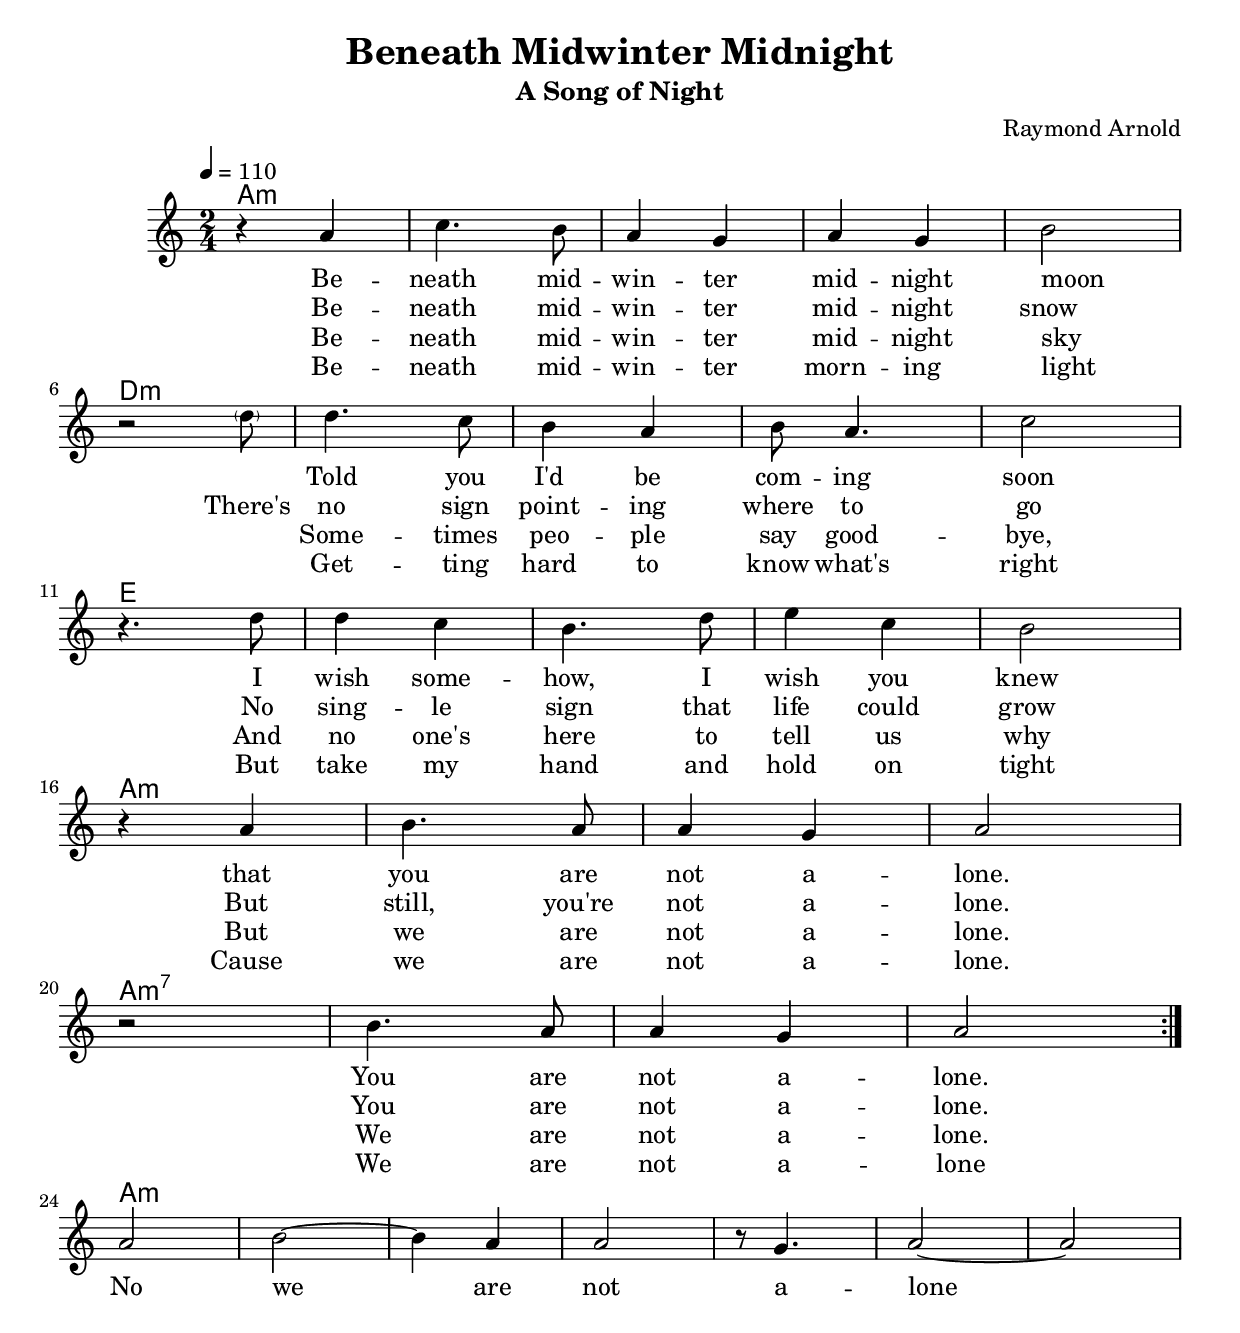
\version "2.18.2"

\header {
  title = "Beneath Midwinter Midnight"
  subtitle = "A Song of Night"
  composer = "Raymond Arnold"
}

va = \lyricmode {
  Be -- neath mid -- win -- ter mid -- night moon
  _ Told you I'd be com -- ing soon
  I wish some -- how, I wish you knew
  that you are not a -- lone.

  You are not a -- lone.
}

vb = \lyricmode {
  Be -- neath mid -- win -- ter mid -- night snow
  There's no sign point -- ing where to go
  No sing -- le sign that life could grow
  But still, you're not a -- lone.

  You are not a -- lone.
}

vc = \lyricmode {
  Be -- neath mid -- win -- ter mid -- night sky
  _ Some -- times peo -- ple say good -- bye,
  And no one's here to tell us why
  But we are not a -- lone.

  We are not a -- lone.
}

vd = \lyricmode {
  Be -- neath mid -- win -- ter morn -- ing light
  _ Get -- ting hard to know what's right
  But take my hand and hold on tight
  Cause we are not a -- lone.

  We are not a -- lone
}

coda = \lyricmode {
  No we are not a -- lone
}

melody = \relative c'' {
  \time 2/4
  \repeat volta 4 {
    r4 a c4. b8 a4 g a g b2 \break
    << {r} {s4. \parenthesize d8} >>
    d4. c8 b4 a b8 a4. c2 \break
    r4. d8 d4 c b4. d8 e4 c b2 \break 
    r4 a b4. a8 a4 g4 a2  \break
    r b4. a8 a4 g4 a2 \break
  }
  a b ~ b4 a a2 r8 g4. a2 ~ a
}

harmony = {
  \chordmode {
    a1:m s s2
    d1:m s s2
    e1 s s2
    a1:m s
    a1:m7 s
    a1:m
  }
}

\score {
  <<

    \new ChordNames {
      \set ChordNames.midiInstrument=#"acoustic guitar (nylon)"
      \set ChordNames.midiMaximumVolume=#0.5
      \harmony
    }
    \new Voice = "one" {
      \tempo 4 = 110
      \set Staff.midiInstrument = #"voice oohs"
      \set Staff.midiMinimumVolume = #0.8
      \set Staff.midiMaximumVolume = #1
      \melody
    }
    \new Lyrics = "va"\lyricsto "one" {
      <<
         \va
         \new Lyrics = "v2"
          \with { alignBelowContext = #"va" } {
           \set associatedVoice = "one"
           \vb
         }
      
         \new Lyrics = "v3"
           \with { alignBelowContext = #"v2" } {
             \set associatedVoice = "one"
             \vc
         }
         \new Lyrics = "v4" 
         \with { alignBelowContext = #"v3" } {
           \set associatedVoice = "one"
           \vd
         }
       >>
      \coda
    }
  >>
  \layout {}
  \midi {}
}
         